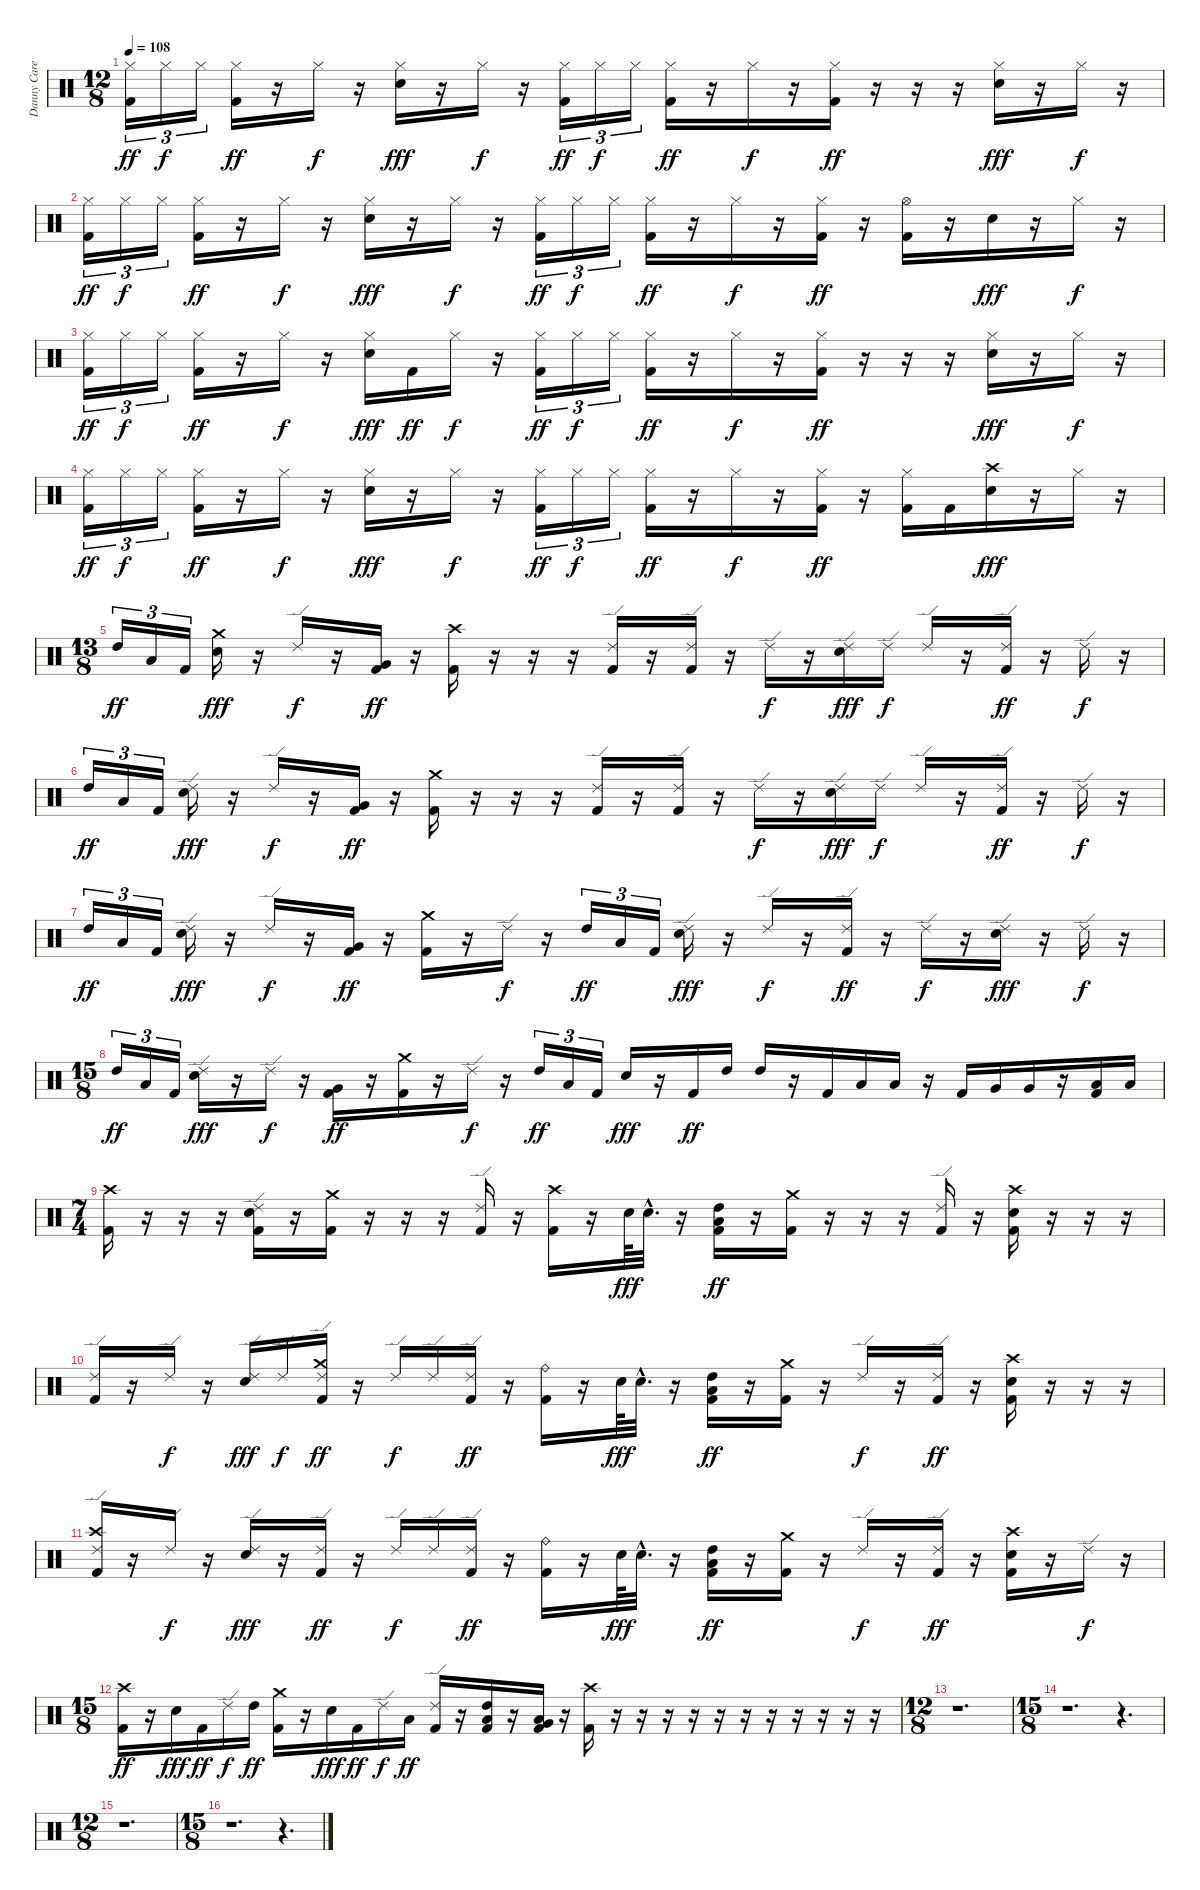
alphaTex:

\track ("Danny Carey" "Danny Care") {instrument percussion}
\staff {score}
\articulation defaults
\ts (12 8)
\tempo 108
\clef neutral
\ks c
("Hi-Hat (closed)" "Kick (hit) 2").16{tu (3 2) dy ff} "Hi-Hat (closed)".16{tu (3 2) dy f} "Hi-Hat (closed)".16{tu (3 2)} ("Hi-Hat (closed)" "Kick (hit) 2").16{dy ff} r.16 "Hi-Hat (closed)".16{dy f} r.16 ("Hi-Hat (closed)" "Electric Snare (hit)").16{dy fff} r.16 "Hi-Hat (closed)".16{dy f} r.16 ("Hi-Hat (closed)" "Kick (hit) 2").16{tu (3 2) dy ff} "Hi-Hat (closed)".16{tu (3 2) dy f} "Hi-Hat (closed)".16{tu (3 2)} ("Hi-Hat (closed)" "Kick (hit) 2").16{dy ff} r.16 "Hi-Hat (closed)".16{dy f} r.16 ("Hi-Hat (closed)" "Kick (hit) 2").16{dy ff} r.16 r.16 r.16 ("Hi-Hat (closed)" "Electric Snare (hit)").16{dy fff} r.16 "Hi-Hat (closed)".16{dy f} r.16 |
("Hi-Hat (closed)" "Kick (hit) 2").16{tu (3 2) dy ff} "Hi-Hat (closed)".16{tu (3 2) dy f} "Hi-Hat (closed)".16{tu (3 2)} ("Hi-Hat (closed)" "Kick (hit) 2").16{dy ff} r.16 "Hi-Hat (closed)".16{dy f} r.16 ("Hi-Hat (closed)" "Electric Snare (hit)").16{dy fff} r.16 "Hi-Hat (closed)".16{dy f} r.16 ("Hi-Hat (closed)" "Kick (hit) 2").16{tu (3 2) dy ff} "Hi-Hat (closed)".16{tu (3 2) dy f} "Hi-Hat (closed)".16{tu (3 2)} ("Hi-Hat (closed)" "Kick (hit) 2").16{dy ff} r.16 "Hi-Hat (closed)".16{dy f} r.16 ("Hi-Hat (closed)" "Kick (hit) 2").16{dy ff} r.16 ("Hi-Hat (open)" "Kick (hit) 2").16 r.16 "Electric Snare (hit)".16{dy fff} r.16 "Hi-Hat (closed)".16{dy f} r.16 |
("Hi-Hat (closed)" "Kick (hit) 2").16{tu (3 2) dy ff} "Hi-Hat (closed)".16{tu (3 2) dy f} "Hi-Hat (closed)".16{tu (3 2)} ("Hi-Hat (closed)" "Kick (hit) 2").16{dy ff} r.16 "Hi-Hat (closed)".16{dy f} r.16 ("Hi-Hat (closed)" "Electric Snare (hit)").16{dy fff} "Kick (hit) 2".16{dy ff} "Hi-Hat (closed)".16{dy f} r.16 ("Hi-Hat (closed)" "Kick (hit) 2").16{tu (3 2) dy ff} "Hi-Hat (closed)".16{tu (3 2) dy f} "Hi-Hat (closed)".16{tu (3 2)} ("Hi-Hat (closed)" "Kick (hit) 2").16{dy ff} r.16 "Hi-Hat (closed)".16{dy f} r.16 ("Hi-Hat (closed)" "Kick (hit) 2").16{dy ff} r.16 r.16 r.16 ("Hi-Hat (closed)" "Electric Snare (hit)").16{dy fff} r.16 "Hi-Hat (closed)".16{dy f} r.16 |
("Hi-Hat (closed)" "Kick (hit) 2").16{tu (3 2) dy ff} "Hi-Hat (closed)".16{tu (3 2) dy f} "Hi-Hat (closed)".16{tu (3 2)} ("Hi-Hat (closed)" "Kick (hit) 2").16{dy ff} r.16 "Hi-Hat (closed)".16{dy f} r.16 ("Hi-Hat (closed)" "Electric Snare (hit)").16{dy fff} r.16 "Hi-Hat (closed)".16{dy f} r.16 ("Hi-Hat (closed)" "Kick (hit) 2").16{tu (3 2) dy ff} "Hi-Hat (closed)".16{tu (3 2) dy f} "Hi-Hat (closed)".16{tu (3 2)} ("Hi-Hat (closed)" "Kick (hit) 2").16{dy ff} r.16 "Hi-Hat (closed)".16{dy f} r.16 ("Hi-Hat (closed)" "Kick (hit) 2").16{dy ff} r.16 ("Hi-Hat (closed)" "Kick (hit) 2").16 "Kick (hit) 2".16 ("Crash high (hit)" "Electric Snare (hit)").16{dy fff} r.16 "Hi-Hat (closed)".16 r.16 |
\ts (13 8)
"High Tom (hit)".16{tu (3 2) dy ff} "Low Tom (hit)".16{tu (3 2)} "Kick (hit) 2".16{tu (3 2)} ("Crash medium (hit)" "Electric Snare (hit)").16{dy fff} r.16 "Ride (edge) 2".16{dy f} r.16 ("Very Low Tom (hit)" "Kick (hit) 2").16{dy ff} r.16 ("Crash high (hit)" "Kick (hit) 2").16 r.16 r.16 r.16 ("Ride (edge) 2" "Kick (hit) 2").16 r.16 ("Ride (edge) 2" "Kick (hit) 2").16 r.16 "Ride (edge) 2".16{dy f} r.16 ("Ride (edge) 2" "Electric Snare (hit)").16{dy fff} "Ride (edge) 2".16{dy f} "Ride (edge) 2".16 r.16 ("Ride (edge) 2" "Kick (hit) 2").16{dy ff} r.16 "Ride (edge) 2".16{dy f} r.16 |
"High Tom (hit)".16{tu (3 2) dy ff} "Low Tom (hit)".16{tu (3 2)} "Kick (hit) 2".16{tu (3 2)} ("Ride (edge) 2" "Electric Snare (hit)").16{dy fff} r.16 "Ride (edge) 2".16{dy f} r.16 ("Very Low Tom (hit)" "Kick (hit) 2").16{dy ff} r.16 ("Crash medium (hit)" "Kick (hit) 2").16 r.16 r.16 r.16 ("Ride (edge) 2" "Kick (hit) 2").16 r.16 ("Ride (edge) 2" "Kick (hit) 2").16 r.16 "Ride (edge) 2".16{dy f} r.16 ("Ride (edge) 2" "Electric Snare (hit)").16{dy fff} "Ride (edge) 2".16{dy f} "Ride (edge) 2".16 r.16 ("Ride (edge) 2" "Kick (hit) 2").16{dy ff} r.16 "Ride (edge) 2".16{dy f} r.16 |
"High Tom (hit)".16{tu (3 2) dy ff} "Low Tom (hit)".16{tu (3 2)} "Kick (hit) 2".16{tu (3 2)} ("Ride (edge) 2" "Electric Snare (hit)").16{dy fff} r.16 "Ride (edge) 2".16{dy f} r.16 ("Very Low Tom (hit)" "Kick (hit) 2").16{dy ff} r.16 ("Crash medium (hit)" "Kick (hit) 2").16 r.16 "Ride (edge) 2".16{dy f} r.16 "High Tom (hit)".16{tu (3 2) dy ff} "Low Tom (hit)".16{tu (3 2)} "Kick (hit) 2".16{tu (3 2)} ("Ride (edge) 2" "Electric Snare (hit)").16{dy fff} r.16 "Ride (edge) 2".16{dy f} r.16 ("Ride (edge) 2" "Kick (hit) 2").16{dy ff} r.16 "Ride (edge) 2".16{dy f} r.16 ("Ride (edge) 2" "Electric Snare (hit)").16{dy fff} r.16 "Ride (edge) 2".16{dy f} r.16 |
\ts (15 8)
"High Tom (hit)".16{tu (3 2) dy ff} "Low Tom (hit)".16{tu (3 2)} "Kick (hit) 2".16{tu (3 2)} ("Ride (edge) 2" "Electric Snare (hit)").16{dy fff} r.16 "Ride (edge) 2".16{dy f} r.16 ("Very Low Tom (hit)" "Kick (hit) 2").16{dy ff} r.16 ("Crash medium (hit)" "Kick (hit) 2").16 r.16 "Ride (edge) 2".16{dy f} r.16 "High Tom (hit)".16{tu (3 2) dy ff} "Low Tom (hit)".16{tu (3 2)} "Kick (hit) 2".16{tu (3 2)} "Electric Snare (hit)".16{dy fff} r.16 "Kick (hit) 2".16{dy ff} "High Tom (hit)".16 "High Tom (hit)".16 r.16 "Kick (hit) 2".16 "Low Tom (hit)".16 "Low Tom (hit)".16 r.16 "Kick (hit) 2".16 "Very Low Tom (hit)".16 "Very Low Tom (hit)".16 r.16 ("Low Floor Tom (hit)" "Kick (hit) 2").16 "Low Floor Tom (hit)".16 |
\ts (7 4)
("Crash high (hit)" "Kick (hit) 2").16 r.16 r.16 r.16 ("Ride (edge) 2" "Electric Snare (hit)" "Kick (hit) 2").16 r.16 ("Crash medium (hit)" "Kick (hit) 2").16 r.16 r.16 r.16 ("Ride (edge) 2" "Kick (hit) 2").16 r.16 ("Crash high (hit)" "Kick (hit) 2").16 r.16 "Electric Snare (hit)".64{dy fff} "Electric Snare (hit)"{hac}.32{d} r.16 ("High Tom (hit)" "Low Tom (hit)" "Kick (hit) 2").16{dy ff} r.16 ("Crash medium (hit)" "Kick (hit) 2").16 r.16 r.16 r.16 ("Ride (edge) 2" "Kick (hit) 2").16 r.16 ("Crash high (hit)" "Electric Snare (hit)" "Kick (hit) 2").16 r.16 r.16 r.16 |
("Ride (edge) 2" "Kick (hit) 2").16 r.16 "Ride (edge) 2".16{dy f} r.16 ("Ride (edge) 2" "Electric Snare (hit)").16{dy fff} "Ride (edge) 2".16{dy f} ("Crash medium (hit)" "Ride (edge) 2" "Kick (hit) 2").16{dy ff} r.16 "Ride (edge) 2".16{dy f} "Ride (edge) 2".16 ("Ride (edge) 2" "Kick (hit) 2").16{dy ff} r.16 ("Ride (bell)" "Kick (hit) 2").16 r.16 "Electric Snare (hit)".64{dy fff} "Electric Snare (hit)"{hac}.32{d} r.16 ("High Tom (hit)" "Low Tom (hit)" "Kick (hit) 2").16{dy ff} r.16 ("Crash medium (hit)" "Kick (hit) 2").16 r.16 "Ride (edge) 2".16{dy f} r.16 ("Ride (edge) 2" "Kick (hit) 2").16{dy ff} r.16 ("Crash high (hit)" "Electric Snare (hit)" "Kick (hit) 2").16 r.16 r.16 r.16 |
("Crash high (hit)" "Ride (edge) 2" "Kick (hit) 2").16 r.16 "Ride (edge) 2".16{dy f} r.16 ("Ride (edge) 2" "Electric Snare (hit)").16{dy fff} r.16 ("Ride (edge) 2" "Kick (hit) 2").16{dy ff} r.16 "Ride (edge) 2".16{dy f} "Ride (edge) 2".16 ("Ride (edge) 2" "Kick (hit) 2").16{dy ff} r.16 ("Ride (bell)" "Kick (hit) 2").16 r.16 "Electric Snare (hit)".64{dy fff} "Electric Snare (hit)"{hac}.32{d} r.16 ("High Tom (hit)" "Low Tom (hit)" "Kick (hit) 2").16{dy ff} r.16 ("Crash medium (hit)" "Kick (hit) 2").16 r.16 "Ride (edge) 2".16{dy f} r.16 ("Ride (edge) 2" "Kick (hit) 2").16{dy ff} r.16 ("Crash high (hit)" "Electric Snare (hit)" "Kick (hit) 2").16 r.16 "Ride (edge) 2".16{dy f} r.16 |
\ts (15 8)
("Crash high (hit)" "Kick (hit) 2").16{dy ff} r.16 "Electric Snare (hit)".16{dy fff} "Kick (hit) 2".16{dy ff} "Ride (edge) 2".16{dy f} "High Tom (hit)".16{dy ff} ("Crash medium (hit)" "Kick (hit) 2").16 r.16 "Electric Snare (hit)".16{dy fff} "Kick (hit) 2".16{dy ff} "Ride (edge) 2".16{dy f} "Low Tom (hit)".16{dy ff} ("Ride (edge) 2" "Kick (hit) 2").16 r.16 ("High Tom (hit)" "Low Tom (hit)" "Kick (hit) 2").16 r.16 ("Low Tom (hit)" "Very Low Tom (hit)" "Kick (hit) 2").16 r.16 ("Crash high (hit)" "Kick (hit) 2").16 r.16 r.16 r.16 r.16 r.16 r.16 r.16 r.16 r.16 r.16 r.16 |
\ts (12 8)
r.1{d} |
\ts (15 8)
r.1{d} r.4{d} |
\ts (12 8)
r.1{d} |
\ts (15 8)
r.1{d} r.4{d}
